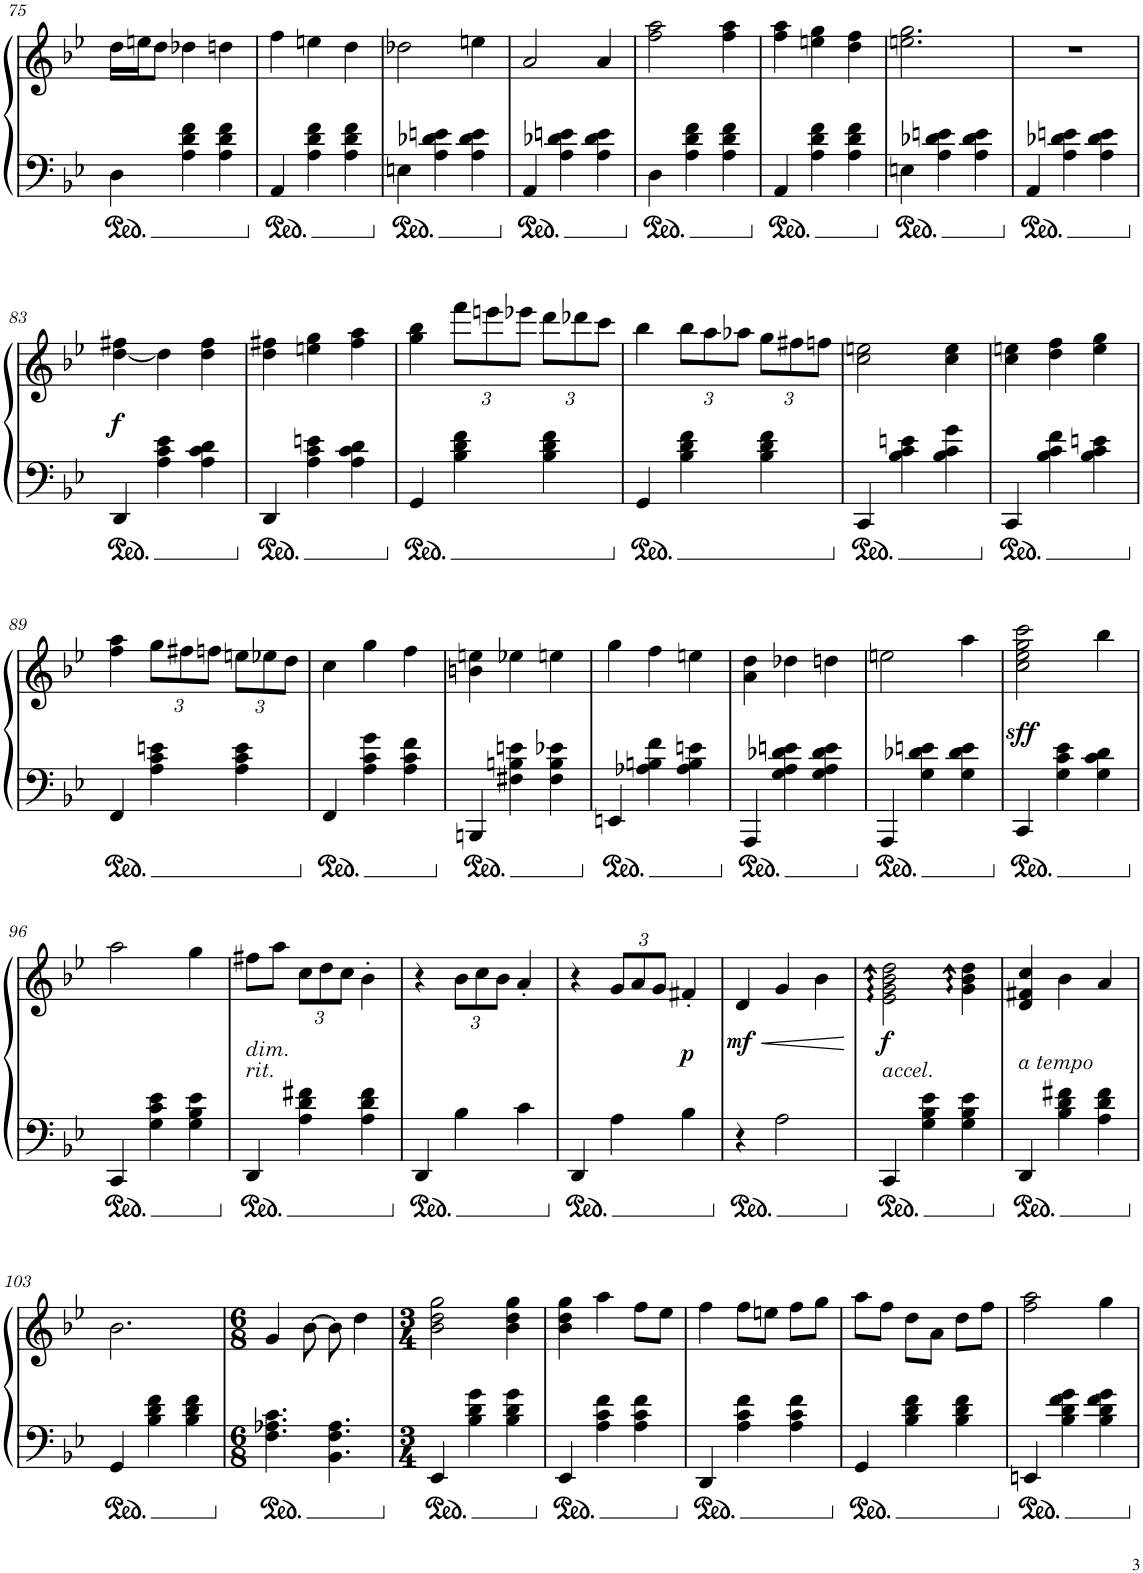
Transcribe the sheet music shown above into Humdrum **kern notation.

**kern	**kern	**dynam
*part1	*part1	*part1
*staff2	*staff1	*staff1/2
*I"Piano	*	*
*I'Pno.	*	*
!!LO:PB:g=z
*clefF4	*clefG2	*
*k[b-e-]	*k[b-e-]	*
*M3/4	*M3/4	*
=75	=75	=75
4D\	16dd\LL	.
.	16een\J	.
.	8dd\J	.
4A\ 4d\ 4f\	4dd-X\	.
4A\ 4d\ 4f\	4ddn\	.
=76	=76	=76
4AA/	4ff\	.
4A\ 4d\ 4f\	4een\	.
4A\ 4d\ 4f\	4dd\	.
=77	=77	=77
4En\	2dd-X\	.
4A\ 4d-X\ 4en\	.	.
4A\ 4d-\ 4e\	4een\	.
=78	=78	=78
4AA/	2a/	.
4A\ 4d-X\ 4en\	.	.
4A\ 4d-\ 4e\	4a/	.
=79	=79	=79
4D\	2ff\ 2aa\	.
4A\ 4d\ 4f\	.	.
4A\ 4d\ 4f\	4ff\ 4aa\	.
=80	=80	=80
4AA/	4ff\ 4aa\	.
4A\ 4d\ 4f\	4een\ 4gg\	.
4A\ 4d\ 4f\	4dd\ 4ff\	.
=81	=81	=81
4En\	2.een\ 2.gg\	.
4A\ 4d-X\ 4en\	.	.
4A\ 4d-\ 4e\	.	.
=82	=82	=82
4AA/	2.r	.
4A\ 4d-X\ 4en\	.	.
4A\ 4d-\ 4e\	.	.
!!LO:LB:g=z
=83	=83	=83
!	!	!LO:DY:b
4DD/	[4dd\ 4ff#X\	f
4A\ 4c\ 4e-\	4dd\]	.
4A\ 4c\ 4d\	4dd\ 4ff#\	.
=84	=84	=84
4DD/	4dd\ 4ff#X\	.
4A\ 4c\ 4en\	4een\ 4gg\	.
4A\ 4c\ 4d\	4ff#\ 4aa\	.
=85	=85	=85
4GG/	4gg\ 4bb-\	.
*	*Xbrackettup	*
4B-\ 4d\ 4f\	12fff\L	.
.	12eeen\	.
.	12eee-X\J	.
4B-\ 4d\ 4f\	12ddd\L	.
.	12ddd-X\	.
.	12ccc\J	.
=86	=86	=86
4GG/	4bb-\	.
4B-\ 4d\ 4f\	12bb-\L	.
.	12aa\	.
.	12aa-X\J	.
4B-\ 4d\ 4f\	12gg\L	.
.	12ff#X\	.
.	12ffn\J	.
=87	=87	=87
4CC/	2cc\ 2een\	.
4B-\ 4c\ 4en\	.	.
4B-\ 4c\ 4g\	4cc\ 4ee\	.
=88	=88	=88
4CC/	4cc\ 4een\	.
4B-\ 4c\ 4f\	4dd\ 4ff\	.
4B-\ 4c\ 4en\	4ee\ 4gg\	.
!!LO:LB:g=z
=89	=89	=89
4FF/	4ff\ 4aa\	.
4A\ 4c\ 4en\	12gg\L	.
.	12ff#X\	.
.	12ffn\J	.
4A\ 4c\ 4e\	12een\L	.
.	12ee-X\	.
.	12dd\J	.
=90	=90	=90
4FF/	4cc\	.
4A\ 4c\ 4g\	4gg\	.
4A\ 4c\ 4f\	4ff\	.
=91	=91	=91
4BBBn/	4bn\ 4een\	.
4F#X\ 4Bn\ 4en\	4ee-X\	.
4F#\ 4B\ 4e-X\	4een\	.
=92	=92	=92
4EEn/	4gg\	.
4A-X\ 4Bn\ 4f\	4ff\	.
4A-\ 4B\ 4en\	4een\	.
=93	=93	=93
4AAA/	4a\ 4dd\	.
4G\ 4A\ 4d-X\ 4en\	4dd-X\	.
4G\ 4A\ 4d-\ 4e\	4ddn\	.
=94	=94	=94
4AAA/	2een\	.
4G\ 4d-X\ 4en\	.	.
4G\ 4d-\ 4e\	4aa\	.
=95	=95	=95
!	!	!LO:DY:b
4CC/	2cc\ 2ee-\ 2gg\ 2ccc\	other-dynamics
4G\ 4c\ 4e-\	.	.
4G\ 4c\ 4d\	4bb-\	.
!!LO:LB:g=z
=96	=96	=96
4CC/	2aa\	.
4G\ 4c\ 4e-\	.	.
4G\ 4B-\ 4e-\	4gg\	.
=97	=97	=97
!LO:TX:a:i:t=rit.	!	!
!LO:TX:a:i:t=dim.	!	!
4DD/	8ff#X\L	.
.	8aa\J	.
4A\ 4d\ 4f#X\	12cc\L	.
.	12dd\	.
.	12cc\J	.
4A\ 4d\ 4f#\	4b-'\	.
=98	=98	=98
4DD/	4r	.
4B-\	12b-\L	.
.	12cc\	.
.	12b-\J	.
4c\	4a'/	.
=99	=99	=99
4DD/	4r	.
4A\	12g/L	.
.	12a/	.
.	12g/J	.
!	!	!LO:DY:b
4B-\	4f#X'/	p
=100	=100	=100
!	!	!LO:HP:b
!	!	!LO:DY:n=1:b
4r	4d/	< mf
2A\	4g/	.
.	4b-\	.
.	.	[
=101	=101	=101
!LO:TX:a:i:t=accel.	!	!
!	!	!LO:DY:b
4CC/	2e-\ 2g\ 2b-\ 2dd\	f
4G\ 4B-\ 4e-\	.	.
4G\ 4B-\ 4e-\	4g\ 4b-\ 4dd\	.
=102	=102	=102
!LO:TX:a:i:t=a tempo	!	!
4DD/	4d/ 4f#X/ 4cc/	.
4B-\ 4d\ 4f#X\	4b-\	.
4A\ 4d\ 4f#\	4a/	.
!!LO:LB:g=z
=103	=103	=103
4GG/	2.b-\	.
4B-\ 4d\ 4f\	.	.
4B-\ 4d\ 4f\	.	.
=104	=104	=104
*M6/8	*M6/8	*
4.F\ 4.A-X\ 4.c\	4g/	.
.	[8b-\	.
4.BB-\ 4.F\ 4.A-\	8b-\]	.
.	4dd\	.
=105	=105	=105
*M3/4	*M3/4	*
4EE-/	2b-\ 2dd\ 2gg\	.
4B-\ 4d\ 4g\	.	.
4B-\ 4d\ 4g\	4b-\ 4dd\ 4gg\	.
=106	=106	=106
4EE-/	4b-\ 4dd\ 4gg\	.
4A\ 4c\ 4f\	4aa\	.
4A\ 4c\ 4f\	8ff\L	.
.	8ee-\J	.
=107	=107	=107
4DD/	4ff\	.
4A\ 4c\ 4f\	8ff\L	.
.	8een\J	.
4A\ 4c\ 4f\	8ff\L	.
.	8gg\J	.
=108	=108	=108
4GG/	8aa\L	.
.	8ff\J	.
4B-\ 4d\ 4f\	8dd\L	.
.	8a\J	.
4B-\ 4d\ 4f\	8dd\L	.
.	8ff\J	.
=109	=109	=109
4EEn/	2ff\ 2aa\	.
4B-\ 4d\ 4f\ 4g\	.	.
4B-\ 4d\ 4f\ 4g\	4gg\	.
=	=	=
*-	*-	*-
